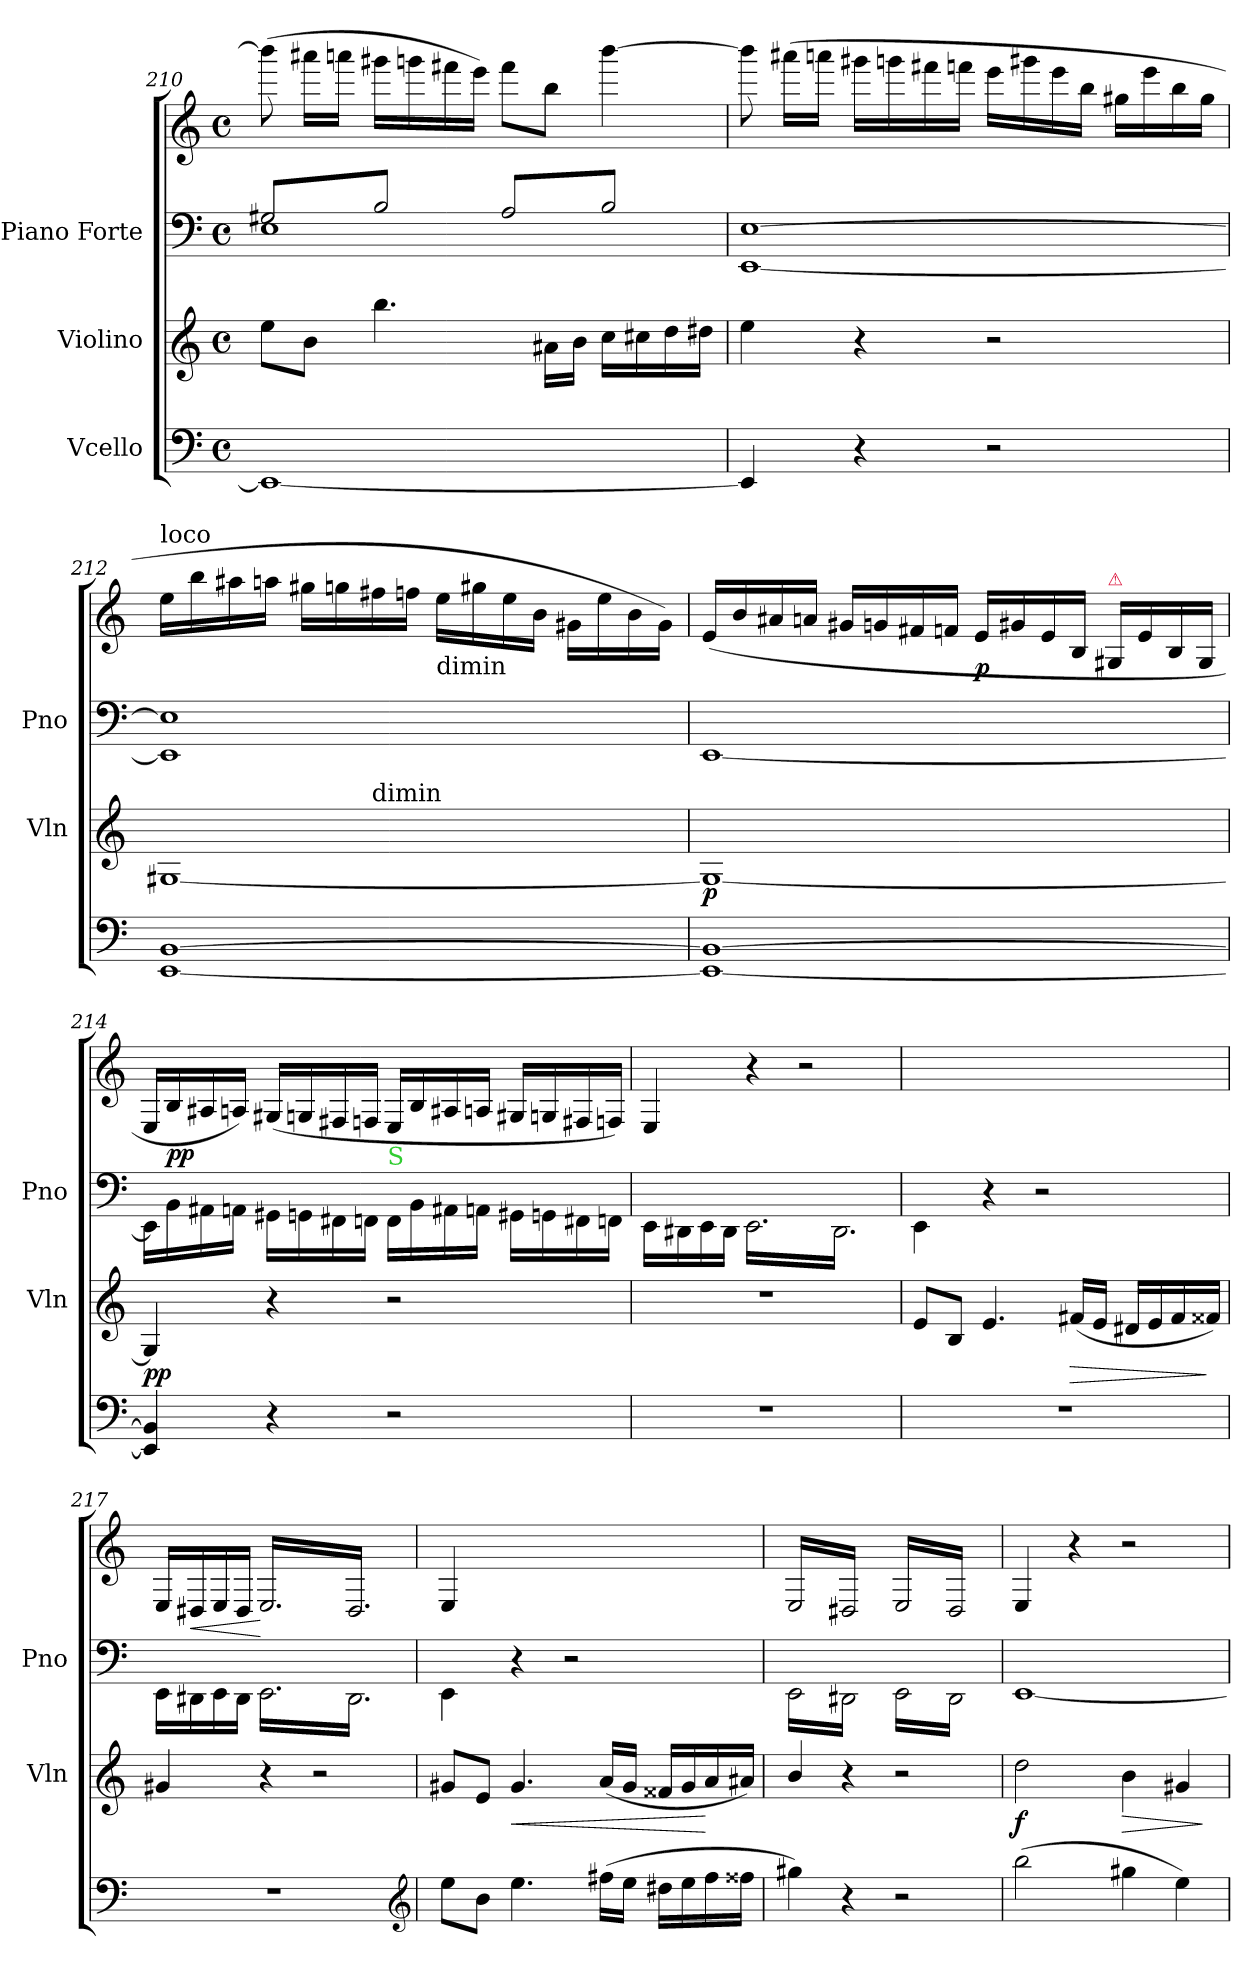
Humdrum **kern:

**kern	**kern	**dynam	**kern	**kern	**dynam
*part3	*part2	*part2	*part1	*part1	*part1
*staff4	*staff3	*staff3	*staff2	*staff1	*staff1/2
*I"Vcello	*I"Violino	*	*I"Piano Forte	*	*
*	*I'Vln	*	*I'Pno	*	*
*clefF4	*clefG2	*	*clefF4	*clefG2	*
*k[]	*k[]	*	*k[]	*k[]	*
*a:	*a:	*	*a:	*a:	*
*M4/4	*M4/4	*	*M4/4	*M4/4	*
*met(c)	*met(c)	*	*met(c)	*met(c)	*
=210	=210	=210	=210	=210	=210
*	*	*	*^	*	*
*	*	*	*tremolo	*	*	*
1EE_	8ee\L	.	8G#X/L	1E	(8bbb!\]	.
.	8b\J	.	8B/	.	16aaa#X\LL	.
.	.	.	.	.	16aaan\JJ	.
.	4.bb\	.	8G#X/	.	16ggg#X\LL	.
.	.	.	.	.	16gggn\	.
.	.	.	8B/J	.	16fff#X\	.
.	.	.	.	.	16eee\JJ)	.
.	.	.	8A/L	.	8fff#\L	.
.	16a#X\LL	.	8B/	.	8bb\J	.
.	16b\JJ	.	.	.	.	.
.	16cc\LL	.	8A/	.	[4bbb\	.
.	16cc#X\	.	.	.	.	.
.	16dd\	.	8B/J	.	.	.
*	*	*	*Xtremolo	*	*	*
.	16dd#X\JJ	.	.	.	.	.
*	*	*	*v	*v	*	*
=211	=211	=211	=211	=211	=211
4EE/]	4ee\	.	[1EE [1E	8bbb!\]	.
.	.	.	.	(16aaa#X\LL	.
.	.	.	.	16aaan\JJ	.
4r	4r	.	.	16ggg#X\LL	.
.	.	.	.	16gggn\	.
.	.	.	.	16fff#X\	.
.	.	.	.	16fffn\JJ	.
2r	2r	.	.	16eee\LL	.
.	.	.	.	16ggg#X\	.
.	.	.	.	16eee\	.
.	.	.	.	16bb\JJ	.
.	.	.	.	16gg#X\LL	.
.	.	.	.	16eee\	.
.	.	.	.	16bb\	.
.	.	.	.	16gg#\JJ	.
=212	=212	=212	=212	=212	=212
!	!	!	!	!LO:TX:a:t=loco	!
*	*^	*	*	*	*
[1EE [1BB	[>1G#X	4.ryy	.	1EE] 1E]	16ee\LL	.
.	.	.	.	.	16bb\	.
.	.	.	.	.	16aa#X\	.
.	.	.	.	.	16aan\JJ	.
.	.	.	.	.	16gg#X\LL	.
.	.	.	.	.	16ggn\	.
!	!	!LO:TX:t=dimin	!	!	!	!
.	.	2ryy	.	.	16ff#X\	.
.	.	.	.	.	16ffn\JJ	.
!	!	!	!	!	!LO:TX:c:t=dimin	!
.	.	.	.	.	16ee\LL	.
.	.	.	.	.	16gg#X\	.
.	.	.	.	.	16ee\	.
.	.	.	.	.	16b\JJ	.
.	.	.	.	.	16g#X\LL	.
.	.	.	.	.	16ee\	.
.	.	8ryy	.	.	16b\	.
.	.	.	.	.	16g#\JJ)	.
*	*v	*v	*	*	*	*
=213	=213	=213	=213	=213	=213
1EE_ 1BB_	1G#_	p	[1EE	(>16e/LL	.
.	.	.	.	16b/	.
.	.	.	.	16a#X/	.
.	.	.	.	16an/JJ	.
.	.	.	.	16g#X/LL	.
.	.	.	.	16gn/	.
.	.	.	.	16f#X/	.
.	.	.	.	16fn/JJ	.
.	.	.	.	16e/LL	p
.	.	.	.	16g#X/	.
.	.	.	.	16e/	.
.	.	.	.	16B/JJ	.
!	!	!	!	!LO:TX:a:color=crimson:t=⚠	!
.	.	.	.	16G#X/LL	.
.	.	.	.	16e/	.
.	.	.	.	16B/	.
.	.	.	.	16G#/JJ	.
=214	=214	=214	=214	=214	=214
4EE]/ 4BB]/	4G#/]	pp	16EE\LL]	16E/LL	.
.	.	.	16BB\	16B/	pp
.	.	.	16AA#X\	16A#X/	.
.	.	.	16AAn\JJ	16An/JJ)	.
4r	4r	.	16GG#X\LL	(16G#X/LL	.
.	.	.	16GGn\	16Gn/	.
.	.	.	16FF#X\	16F#X/	.
.	.	.	16FFn\JJ	16Fn/JJ	.
!	!	!	!LO:TX:a:color=limegreen:t=S	!	!
2r	2r	.	16FF\LL	16E/LL	.
.	.	.	16BB\	16B/	.
.	.	.	16AA#X\	16A#X/	.
.	.	.	16AAn\JJ	16An/JJ	.
.	.	.	16GG#X\LL	16G#X/LL	.
.	.	.	16GGn\	16Gn/	.
.	.	.	16FF#X\	16F#X/	.
.	.	.	16FFn\JJ	16Fn/JJ)	.
=215	=215	=215	=215	=215	=215
1r	1r	.	16EE\LL	4E/	.
.	.	.	16DD#X\	.	.
.	.	.	16EE\	.	.
.	.	.	16DD#\JJ	.	.
*	*	*	*tremolo	*	*
.	.	.	16EE\LL	4r	.
.	.	.	16DD#\	.	.
.	.	.	16EE\	.	.
.	.	.	16DD#\	.	.
.	.	.	16EE\	2r	.
.	.	.	16DD#\	.	.
.	.	.	16EE\	.	.
.	.	.	16DD#\	.	.
.	.	.	16EE\	.	.
.	.	.	16DD#\	.	.
.	.	.	16EE\	.	.
.	.	.	16DD#\JJ	.	.
*	*	*	*Xtremolo	*	*
=216	=216	=216	=216	=216	=216
1r	8e/L	.	4EE\	1ryy	.
.	.	.	.	.	.
.	8B/J	.	.	.	.
.	.	.	.	.	.
.	4.e/	.	4r	.	.
.	.	.	.	.	.
.	.	.	2r	.	.
!	!	!LO:HP:b	!	!	!
.	(>16f#X/LL	>	.	.	.
.	16e/JJ	.	.	.	.
.	16d#X/LL	.	.	.	.
.	16e/	.	.	.	.
.	16f#/	.	.	.	.
.	16f##X/JJ)	]	.	.	.
=217	=217	=217	=217	=217	=217
1r	4g#X/	.	16EE\LL	16E/LL	.
.	.	.	16DD#X\	16D#X/	<
.	.	.	16EE\	16E/	.
.	.	.	16DD#\JJ	16D#/JJ	.
*	*	*	*tremolo	*	*
*	*	*	*	*tremolo	*
.	4r	.	16EE\LL	16E/LL	[
.	.	.	16DD#\	16D#/	.
.	.	.	16EE\	16E/	.
.	.	.	16DD#\	16D#/	.
.	2r	.	16EE\	16E/	.
.	.	.	16DD#\	16D#/	.
.	.	.	16EE\	16E/	.
.	.	.	16DD#\	16D#/	.
.	.	.	16EE\	16E/	.
.	.	.	16DD#\	16D#/	.
.	.	.	16EE\	16E/	.
.	.	.	16DD#\JJ	16D#/JJ	.
*	*	*	*	*Xtremolo	*
*	*	*	*Xtremolo	*	*
*clefG2	*	*	*	*	*
=218	=218	=218	=218	=218	=218
8ee\L	8g#X/L	.	4EE\	4E/	.
.	.	.	.	.	.
8b\J	8e/J	.	.	.	.
.	.	.	.	.	.
!	!	!LO:HP:b	!	!	!
4.ee\	4.g#/	<	4r	4ryy	.
.	.	.	.	.	.
.	.	.	2r	2ryy	.
(16ff#X\LL	(>16a/LL	.	.	.	.
16ee\JJ	16g#/JJ	.	.	.	.
16dd#X\LL	16f##X/LL	.	.	.	.
16ee\	16g#/	.	.	.	.
16ff#\	16a/	[	.	.	.
16ff##X\JJ	16a#X/JJ)	.	.	.	.
=219	=219	=219	=219	=219	=219
*	*	*	*tremolo	*	*
*	*	*	*	*tremolo	*
4gg#X\)	4b/	.	16EE\LL	16E/LL	.
.	.	.	16DD#\	16D#/	.
.	.	.	16EE\	16E/	.
.	.	.	16DD#\	16D#/	.
4r	4r	.	16EE\	16E/	.
.	.	.	16DD#\	16D#/	.
.	.	.	16EE\	16E/	.
.	.	.	16DD#\JJ	16D#/JJ	.
2r	2r	.	16EE\LL	16E/LL	.
.	.	.	16DD#\	16D#/	.
.	.	.	16EE\	16E/	.
.	.	.	16DD#\	16D#/	.
.	.	.	16EE\	16E/	.
.	.	.	16DD#\	16D#/	.
.	.	.	16EE\	16E/	.
.	.	.	16DD#\JJ	16D#/JJ	.
*	*	*	*	*Xtremolo	*
*	*	*	*Xtremolo	*	*
=220	=220	=220	=220	=220	=220
(2bb\	2dd\	f	[1EE	4E/	.
.	.	.	.	.	.
.	.	.	.	.	.
.	.	.	.	.	.
.	.	.	.	4r	.
!	!	!LO:HP:b	!	!	!
4gg#X\	4b\	>	.	2r	.
4ee\)	4g#X/	.	.	.	.
.	.	]	.	.	.
=	=	=	=	=	=
*-	*-	*-	*-	*-	*-
